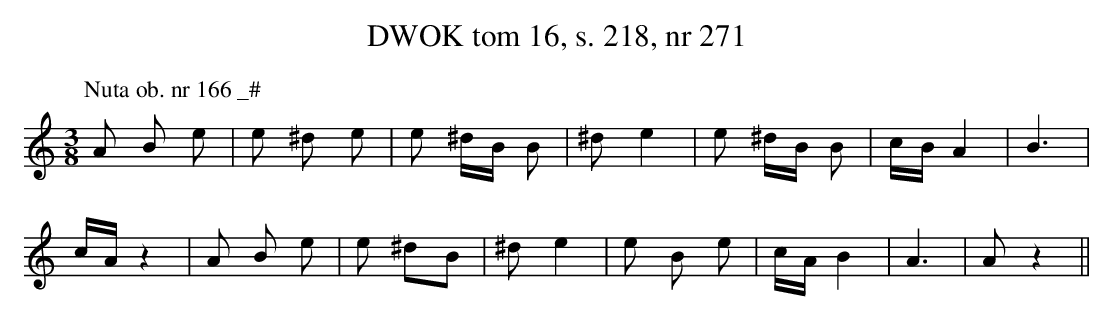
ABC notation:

X:1
T: DWOK tom 16, s. 218, nr 271
L: 1/16
M: 3/8
K: C
P: Nuta ob. nr 166 _#
A2 B2  e2 | e2 ^d2 e2 | e2 ^dB B2 | ^d2 e4 | e2 ^dB B2 | cB A4 | B6 |
cA z4 | A2 B2 e2 | e2 ^d2B2 | ^d2 e4 | e2 B2 e2 | cA B4 | A6 | A2 z4 ||
